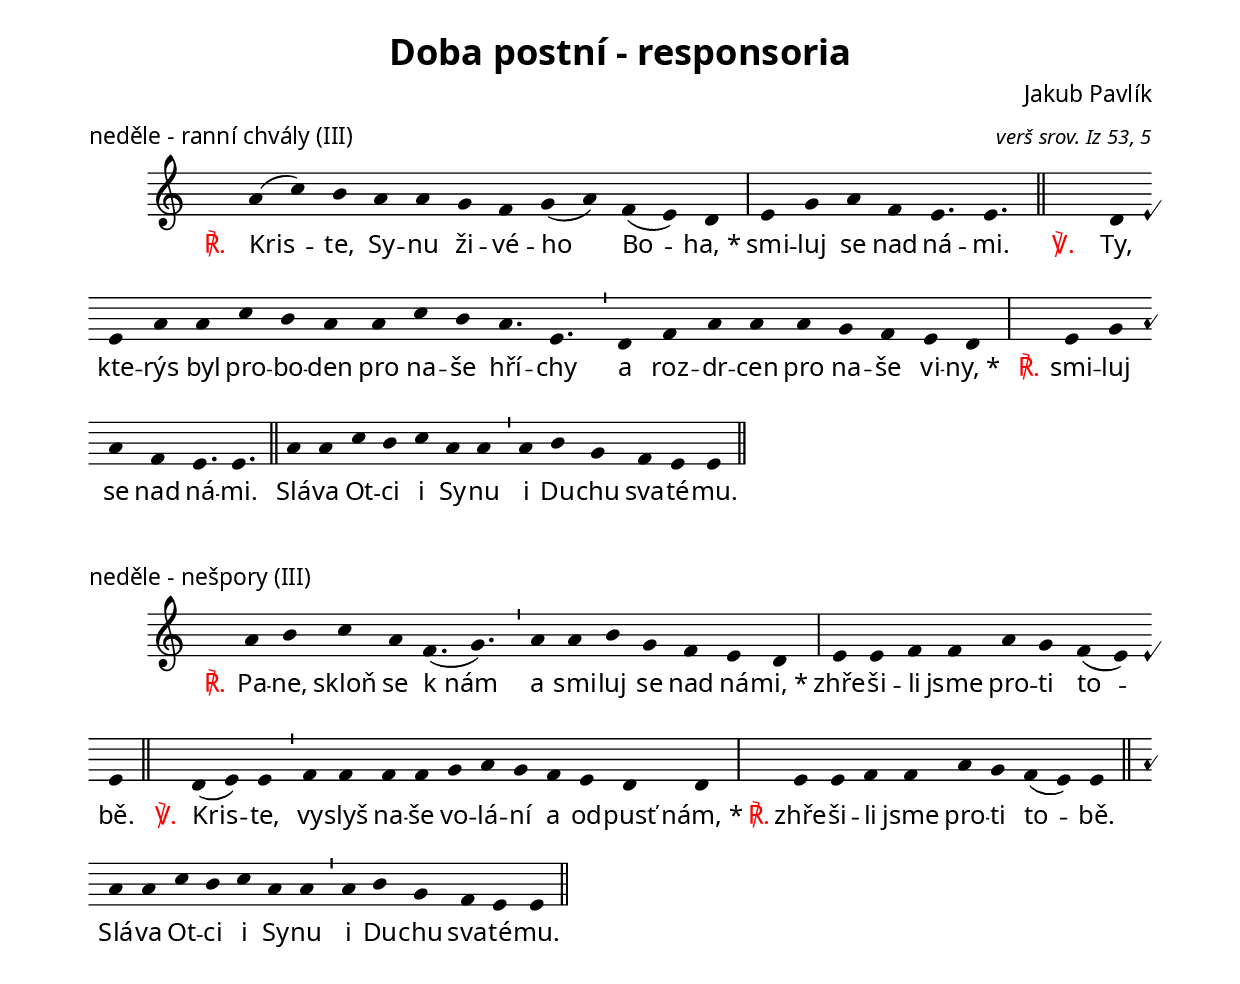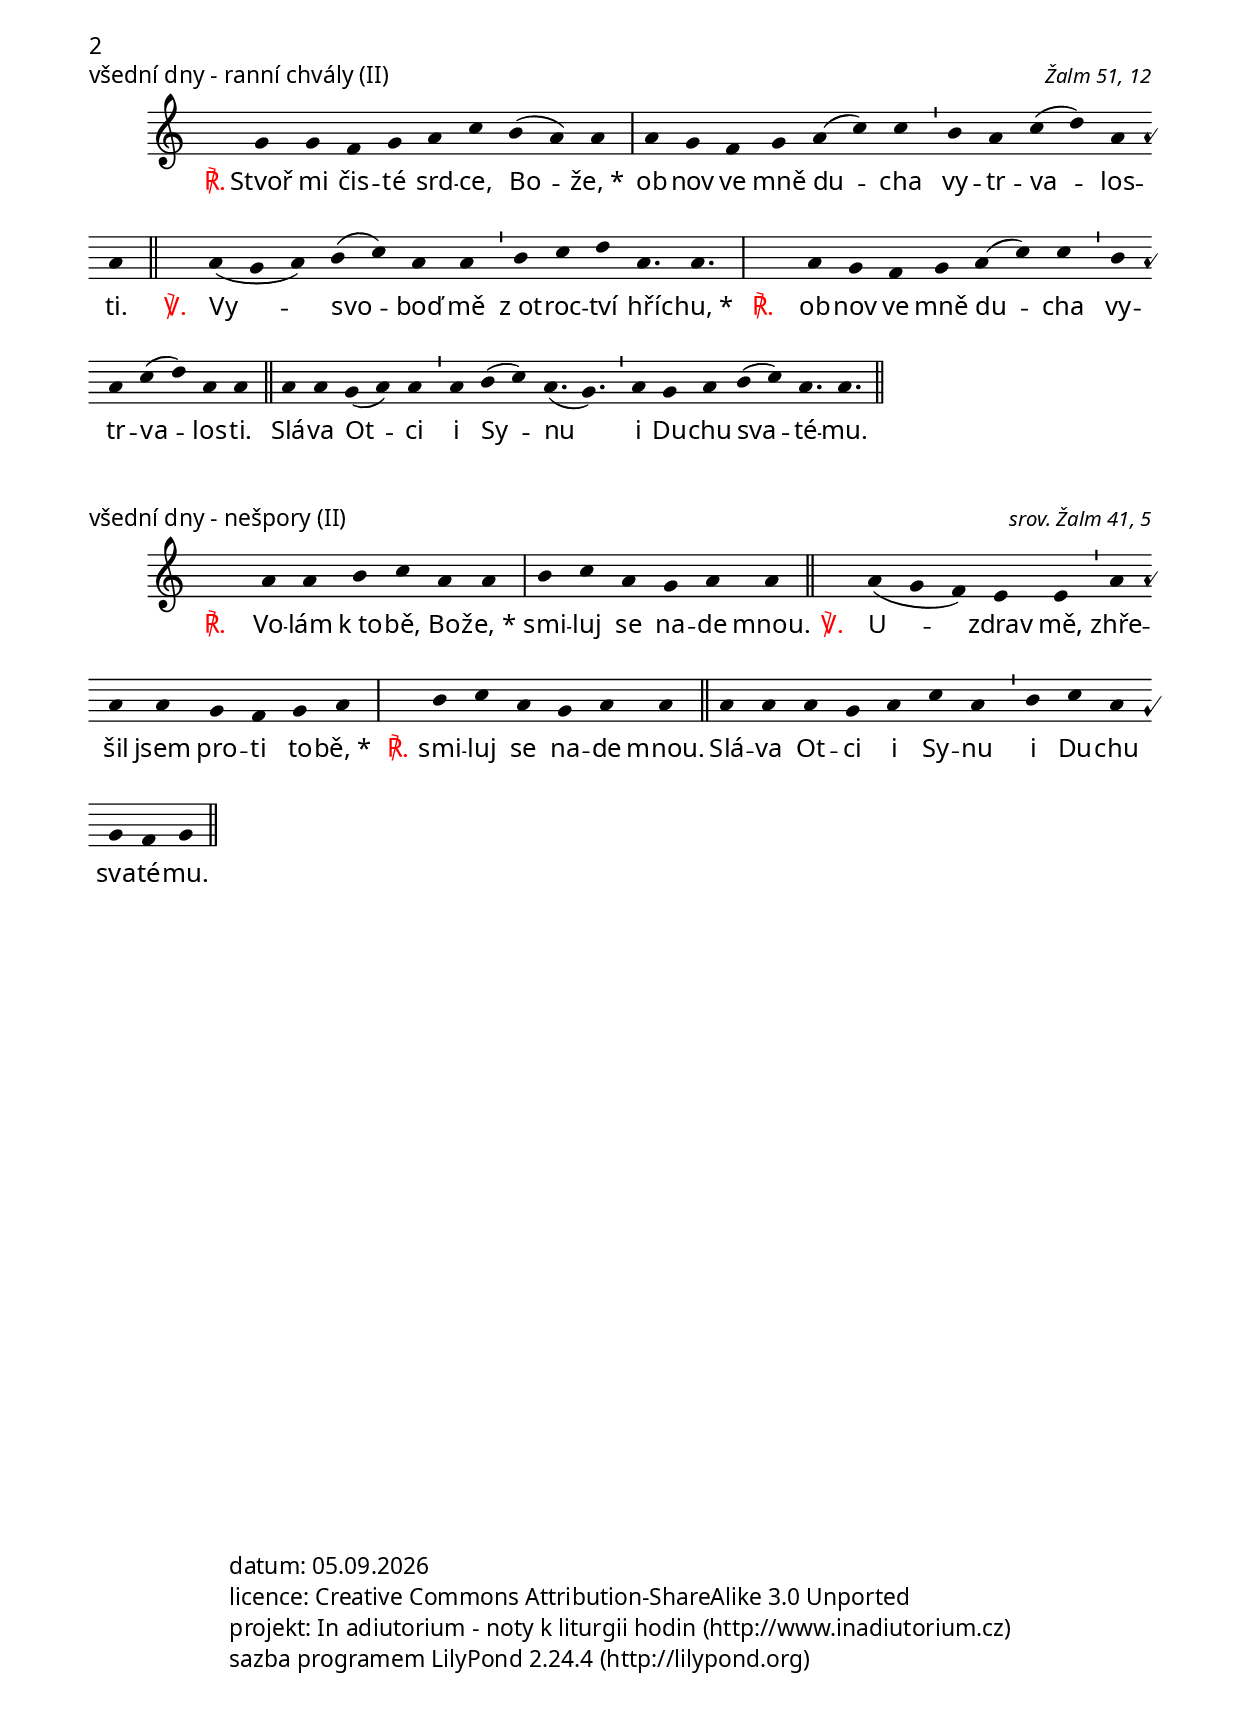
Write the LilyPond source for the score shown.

\version "2.12.3"

\header {
  title = "Doba postní - responsoria"
  composer = "Jakub Pavlík"
}

\include "spolecne.ly"
\include "dilyresponsorii.ly"

\paper {
  % neroztahovat noty na celou stranku, ale nechat misto dole:
  ragged-bottom = ##t
}

\score {
  \relative c'' {
    \choralniRezim

    \neviditelna a
    a4( c) b a a g f g( a) f( e) d \barMax
    e4 g a f e4. e \barFinalis

    \neviditelna d
    d4 e a a c b a a c b a4. e \barMin d4 f a a a g f e d \barMax
    \neviditelna e
    e4 g a f e4. e \barFinalis

    a4 a c b c a a \barMin
    a4 b g f e e \barFinalis
  }
  \addlyrics {
    \Response Kris -- te, Sy -- nu ži -- vé -- ho Bo -- ha,_*
    smi -- luj se nad ná -- mi.

    \Verse Ty, kte -- rýs byl pro -- bo -- den pro na -- še hří -- chy a roz -- dr -- cen pro na -- še vi -- ny,_*
    \Response smi -- luj se nad ná -- mi.

    \textRespDoxologie
  }
  \header {
    quid = "resp."
    modus = "III"
    scriptura = "verš srov. Iz 53, 5"
    titulus = "neděle - ranní chvály"
    piece = \markup\sestavTitulekRespII
    id = "ne-rch"
  }
}

\score {
  \relative c'' {
    \choralniRezim

    \neviditelna a
    a4 b c a f4.( g) \barMin a4 a b g f e d \barMax
    e4 e f f a g f( e) e \barFinalis

    \neviditelna d
    d4( e) e \barMin f4 f f f g a g f e d d \barMax
    \neviditelna e
    e4 e f f a g f( e) e \barFinalis \break

    a4 a c b c a a \barMin
    a4 b g f e e \barFinalis
  }
  \addlyrics {
    \Response Pa -- ne, skloň se k_nám a smi -- luj se nad ná -- mi,_*
    zhře -- ši -- li jsme pro -- ti to -- bě.

    \Verse Kris -- te, vy -- slyš na -- še vo -- lá -- ní a od -- pusť nám,_*
    \Response zhře -- ši -- li jsme pro -- ti to -- bě.

    \textRespDoxologie
  }
  \header {
    quid = "resp."
    modus = "III"
    titulus = "neděle - nešpory"
    piece = \markup\sestavTitulekRespII
    id = "ne-ne"
  }
}

\pageBreak

\score {
  \relative c'' {
    \choralniRezim

    \neviditelna g
    g4 g f g a c b( a) a \barMax
    a4 g f g a( c) c \barMin b4 a c( d) a a \barFinalis

    \neviditelna  a
    a4( g a) b( c) a a \barMin b4 c d a4. a \barMax
    \neviditelna a
    a4 g f g a( c) c \barMin b4 a c( d) a a \barFinalis

    a4 a g( a) a \barMin a4 b( c) a4.( g) \barMin a4 g a b( c) a4. a \barFinalis
  }
  \addlyrics {
    \Response Stvoř mi čis -- té srd -- ce, Bo -- že,_*
    ob -- nov ve mně du -- cha vy -- tr -- va -- los -- ti.

    \Verse Vy -- svo -- boď mě z_ot -- roc -- tví hří -- chu,_*
    \Response ob -- nov ve mně du -- cha vy -- tr -- va -- los -- ti.

    \textRespDoxologie
  }
  \header {
    quid = "resp."
    modus = "II"
    scriptura = "Žalm 51, 12"
    titulus = "všední dny - ranní chvály"
    piece = \markup\sestavTitulekRespII
    id = "fe-rch"
  }
}

\score {
  \relative c'' {
    \choralniRezim

    \neviditelna a
    a4 a b c a a \barMax
    b4 c a g a a \barFinalis

    \neviditelna a
    a4( g f) e e \barMin a4 a a g f g a \barMax
    \neviditelna b
    b4 c a g a a \barFinalis

    a4 a a g a c a \barMin b c a g f g \barFinalis
  }
  \addlyrics {
    \Response Vo -- lám k_to -- bě, Bo -- že,_*
    smi -- luj se na -- de mnou.

    \Verse U -- zdrav mě, zhře -- šil jsem pro -- ti to -- bě,_*
    \Response smi -- luj se na -- de mnou.

    \textRespDoxologie
  }
  \header {
    quid = "resp."
    modus = "II"
    scriptura = "srov. Žalm 41, 5"
    titulus = "všední dny - nešpory"
    piece = \markup\sestavTitulekRespII
    id = "fe-ne"
  }
}